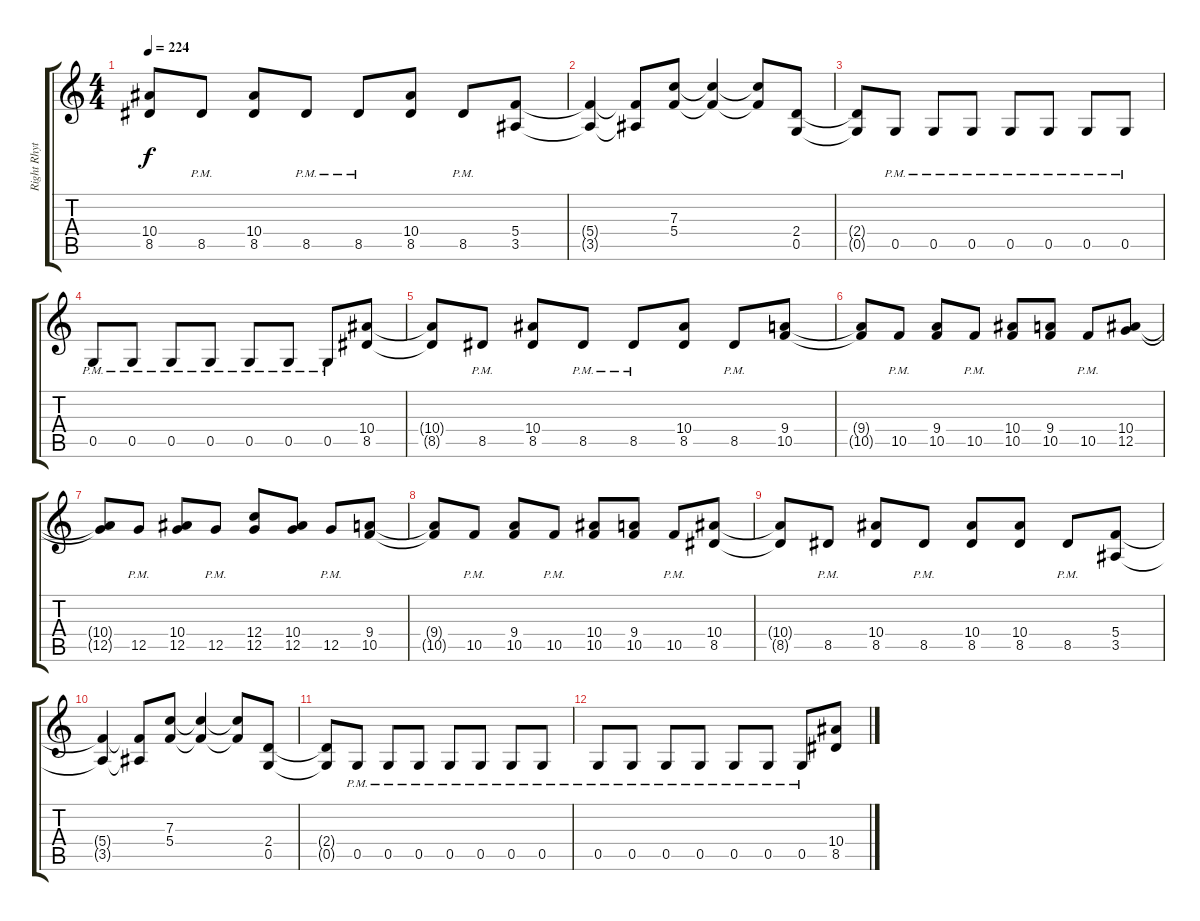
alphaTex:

\track ("Right Rhythm" "Right Rhyt") {instrument distortionguitar}
\staff {score tabs}
\tuning (D4 A3 F3 C3 G2 D2) {hide}
\ts (4 4)
\tempo 224
\clef g2
\ks c
(10.4{t} 8.5{t}).8{dy f} 8.5{pm}.8 (10.4 8.5).8 8.5{pm}.8 8.5{pm}.8 (10.4 8.5).8 8.5{pm}.8 (5.4 3.5).8 |
(5.4{t} 3.5{t}).4 (5.4{t} 3.5{t}).8 (7.3 5.4).8 (7.3{t} 5.4{t}).4 (7.3{t} 5.4{t}).8 (2.4 0.5).8 |
(2.4{t} 0.5{t}).8 0.5{pm}.8 0.5{pm}.8 0.5{pm}.8 0.5{pm}.8 0.5{pm}.8 0.5{pm}.8 0.5{pm}.8 |
0.5{pm}.8 0.5{pm}.8 0.5{pm}.8 0.5{pm}.8 0.5{pm}.8 0.5{pm}.8 0.5{pm}.8 (10.4 8.5).8 |
(10.4{t} 8.5{t}).8 8.5{pm}.8 (10.4 8.5).8 8.5{pm}.8 8.5{pm}.8 (10.4 8.5).8 8.5{pm}.8 (9.4 10.5).8 |
(9.4{t} 10.5{t}).8 10.5{pm}.8 (9.4 10.5).8 10.5{pm}.8 (10.4 10.5).8 (9.4 10.5).8 10.5{pm}.8 (10.4 12.5).8 |
(10.4{t} 12.5{t}).8 12.5{pm}.8 (10.4 12.5).8 12.5{pm}.8 (12.4 12.5).8 (10.4 12.5).8 12.5{pm}.8 (9.4 10.5).8 |
(9.4{t} 10.5{t}).8 10.5{pm}.8 (9.4 10.5).8 10.5{pm}.8 (10.4 10.5).8 (9.4 10.5).8 10.5{pm}.8 (10.4 8.5).8 |
(10.4{t} 8.5{t}).8 8.5{pm}.8 (10.4 8.5).8 8.5{pm}.8 (10.4 8.5).8 (10.4 8.5).8 8.5{pm}.8 (5.4 3.5).8 |
(5.4{t} 3.5{t}).4 (5.4{t} 3.5{t}).8 (7.3 5.4).8 (7.3{t} 5.4{t}).4 (7.3{t} 5.4{t}).8 (2.4 0.5).8 |
(2.4{t} 0.5{t}).8 0.5{pm}.8 0.5{pm}.8 0.5{pm}.8 0.5{pm}.8 0.5{pm}.8 0.5{pm}.8 0.5{pm}.8 |
0.5{pm}.8 0.5{pm}.8 0.5{pm}.8 0.5{pm}.8 0.5{pm}.8 0.5{pm}.8 0.5{pm}.8 (10.4 8.5).8
